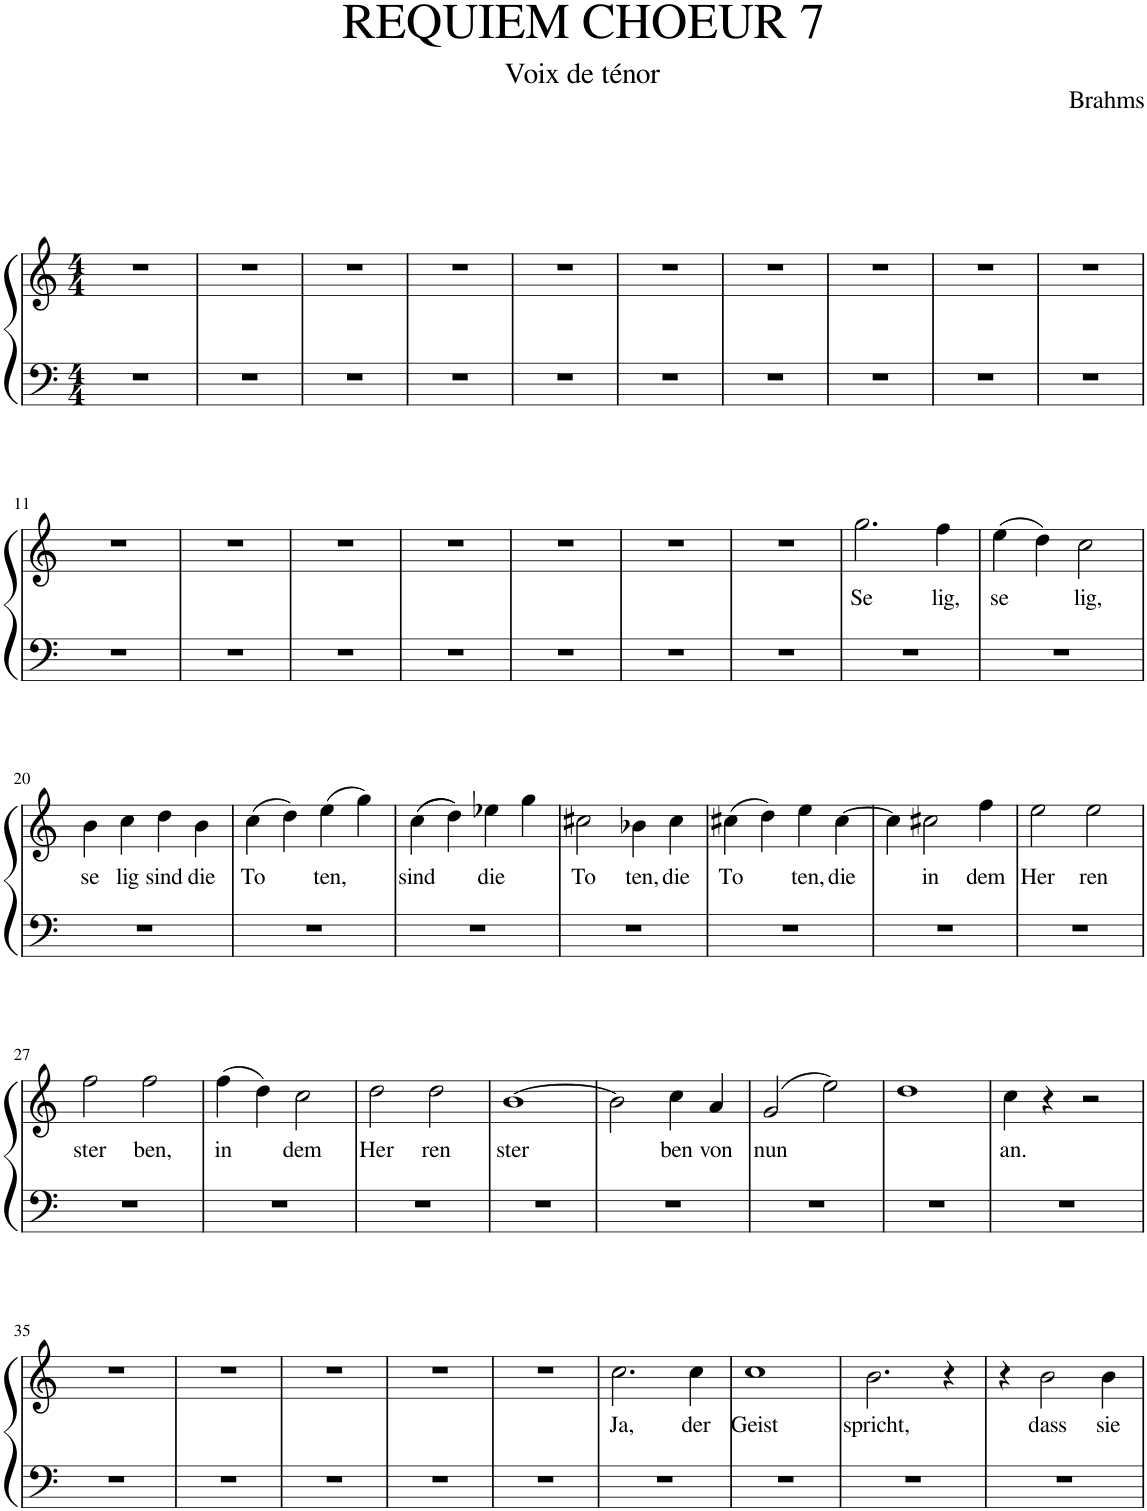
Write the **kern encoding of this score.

**kern	**kern	**text
*part1	*part1	*part1
*staff2	*staff1	*staff1
*I"Piano	*	*
*I'Pno.	*	*
*clefF4	*clefG2	*
*k[]	*k[]	*
*M4/4	*M4/4	*
=1	=1	=1
1r	1r	.
=2	=2	=2
1r	1r	.
=3	=3	=3
1r	1r	.
=4	=4	=4
1r	1r	.
=5	=5	=5
1r	1r	.
=6	=6	=6
1r	1r	.
=7	=7	=7
1r	1r	.
=8	=8	=8
1r	1r	.
=9	=9	=9
1r	1r	.
=10	=10	=10
1r	1r	.
!!LO:LB:g=z
=11	=11	=11
1r	1r	.
=12	=12	=12
1r	1r	.
=13	=13	=13
1r	1r	.
=14	=14	=14
1r	1r	.
=15	=15	=15
1r	1r	.
=16	=16	=16
1r	1r	.
=17	=17	=17
1r	1r	.
=18	=18	=18
!	!	!LO:LY:b
1r	2.gg\	Se
!	!	!LO:LY:b
.	4ff\	lig,
=19	=19	=19
!	!	!LO:LY:b
1r	(4ee\	se
.	4dd\)	.
!	!	!LO:LY:b
.	2cc\	lig,
!!LO:LB:g=z
=20	=20	=20
!	!	!LO:LY:b
1r	4b\	se
!	!	!LO:LY:b
.	4cc\	lig
!	!	!LO:LY:b
.	4dd\	sind
!	!	!LO:LY:b
.	4b\	die
=21	=21	=21
!	!	!LO:LY:b
1r	(4cc\	To
.	4dd\)	.
!	!	!LO:LY:b
.	(4ee\	ten,
.	4gg\)	.
=22	=22	=22
!	!	!LO:LY:b
1r	((4cc\	sind
.	4dd\))	.
!	!	!LO:LY:b
.	4ee-X\	die
.	4gg\	.
=23	=23	=23
!	!	!LO:LY:b
1r	2cc#X\	To
!	!	!LO:LY:b
.	4b-X\	ten,
!	!	!LO:LY:b
.	4cc#\	die
=24	=24	=24
!	!	!LO:LY:b
1r	(4cc#X\	To
.	4dd\)	.
!	!	!LO:LY:b
.	4ee\	ten,
!	!	!LO:LY:b
.	[4cc#\	die
=25	=25	=25
1r	4cc#\]	.
!	!	!LO:LY:b
.	2cc#X\	in
!	!	!LO:LY:b
.	4ff\	dem
=26	=26	=26
!	!	!LO:LY:b
1r	2ee\	Her
!	!	!LO:LY:b
.	2ee\	ren
!!LO:LB:g=z
=27	=27	=27
!	!	!LO:LY:b
1r	2ff\	ster
!	!	!LO:LY:b
.	2ff\	ben,
=28	=28	=28
!	!	!LO:LY:b
1r	(4ff\	in
.	4dd\)	.
!	!	!LO:LY:b
.	2cc\	dem
=29	=29	=29
!	!	!LO:LY:b
1r	2dd\	Her
!	!	!LO:LY:b
.	2dd\	ren
=30	=30	=30
!	!	!LO:LY:b
1r	[1b	ster
=31	=31	=31
1r	2b\]	.
!	!	!LO:LY:b
.	4cc\	ben
!	!	!LO:LY:b
.	4a/	von
=32	=32	=32
!	!	!LO:LY:b
1r	(2g/	nun
.	2ee\)	.
=33	=33	=33
1r	1dd	.
=34	=34	=34
!	!	!LO:LY:b
1r	4cc\	an.
.	4r	.
.	2r	.
!!LO:LB:g=z
=35	=35	=35
1r	1r	.
=36	=36	=36
1r	1r	.
=37	=37	=37
1r	1r	.
=38	=38	=38
1r	1r	.
=39	=39	=39
1r	1r	.
=40	=40	=40
!	!	!LO:LY:b
1r	2.cc\	Ja,
!	!	!LO:LY:b
.	4cc\	der
=41	=41	=41
!	!	!LO:LY:b
1r	1cc	Geist
=42	=42	=42
!	!	!LO:LY:b
1r	2.b\	spricht,
.	4r	.
=43	=43	=43
1r	4r	.
!	!	!LO:LY:b
.	2b\	dass
!	!	!LO:LY:b
.	4b\	sie
=	=	=
*-	*-	*-
